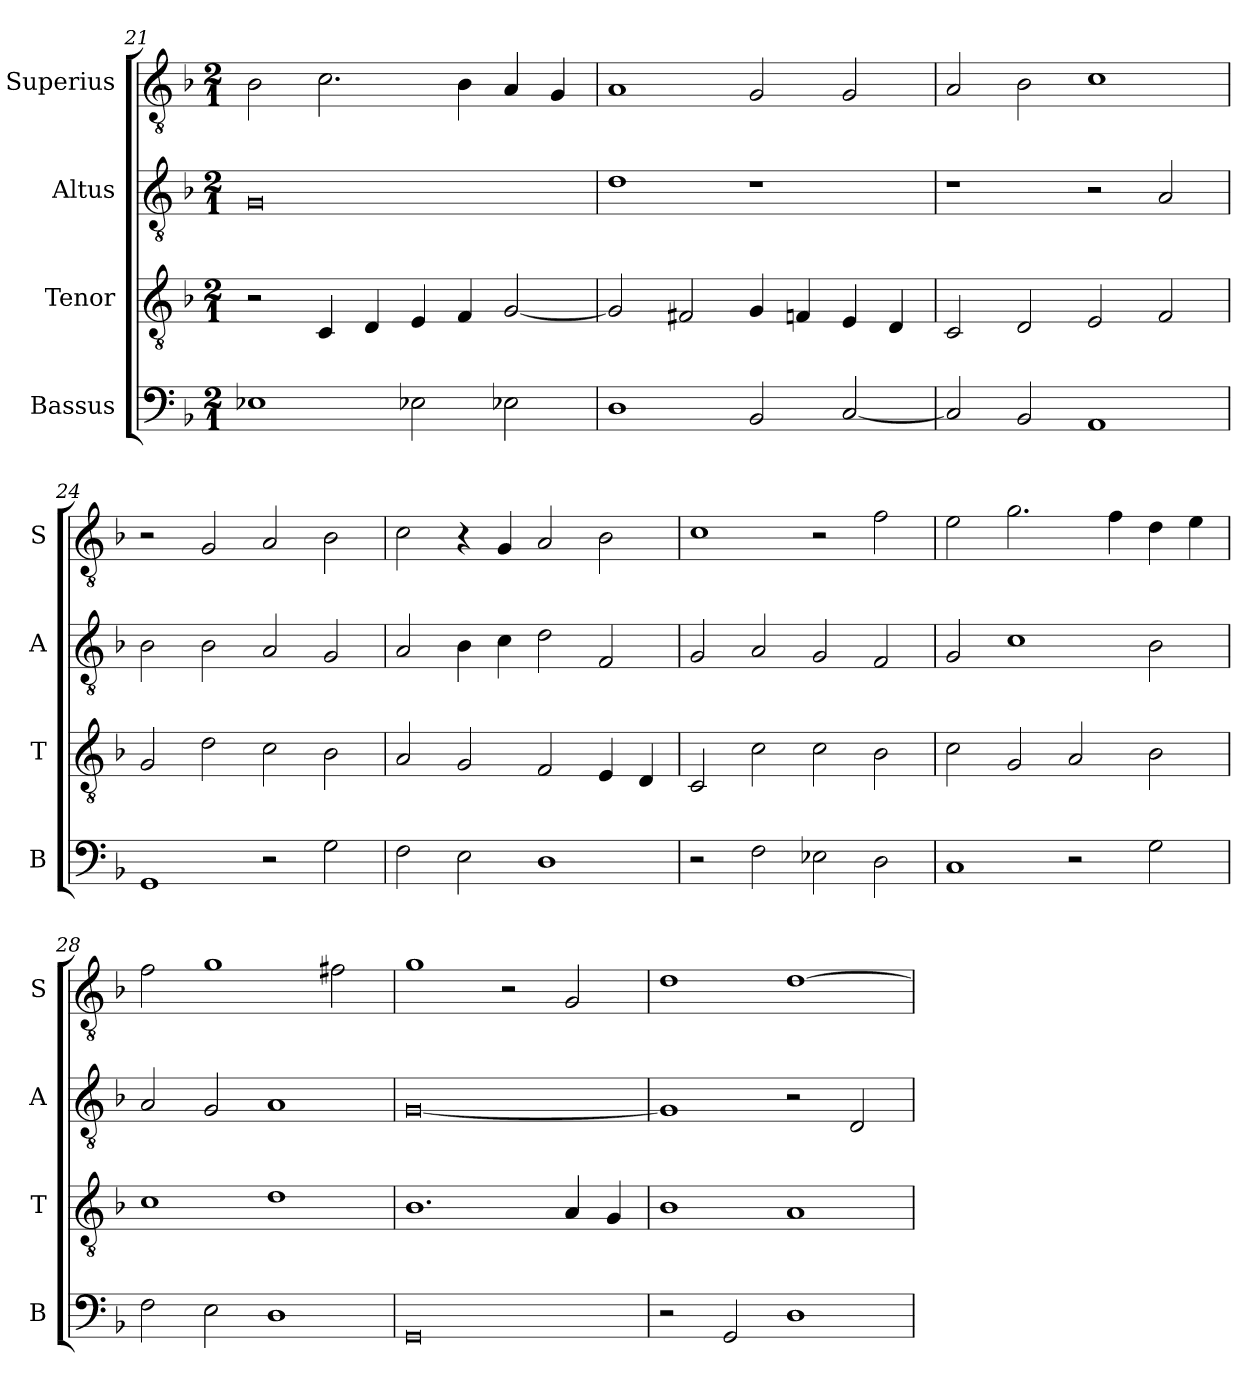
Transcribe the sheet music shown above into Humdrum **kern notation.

**kern	**kern	**kern	**kern
*part4	*part3	*part2	*part1
*staff4	*staff3	*staff2	*staff1
*I"Bassus	*I"Tenor	*I"Altus	*I"Superius
*I'B	*I'T	*I'A	*I'S
*clefF4	*clefGv2	*clefGv2	*clefGv2
*k[b-]	*k[b-]	*k[b-]	*k[b-]
*F:	*F:	*F:	*F:
*M2/1	*M2/1	*M2/1	*M2/1
=21	=21	=21	=21
1E-X	2r	0G	2B-
.	4C	.	2.c
.	4D	.	.
2E-X	4E	.	.
.	4F	.	4B-
2E-X	[2G	.	4A
.	.	.	4G
=22	=22	=22	=22
1D	2G]	1d	1A
.	2F#X	.	.
2BB-	4G	1r	2G
.	4Fn	.	.
[2C	4E	.	2G
.	4D	.	.
=23	=23	=23	=23
2C]	2C	1r	2A
2BB-	2D	.	2B-
1AA	2E	2r	1c
.	2F	2A	.
=24	=24	=24	=24
1GG	2G	2B-	2r
.	2d	2B-	2G
2r	2c	2A	2A
2G	2B-	2G	2B-
=25	=25	=25	=25
2F	2A	2A	2c
2E	2G	4B-	4r
.	.	4c	4G
1D	2F	2d	2A
.	4E	2F	2B-
.	4D	.	.
=26	=26	=26	=26
2r	2C	2G	1c
2F	2c	2A	.
2E-X	2c	2G	2r
2D	2B-	2F	2f
=27	=27	=27	=27
1C	2c	2G	2e
.	2G	1c	2.g
2r	2A	.	.
.	.	.	4f
2G	2B-	2B-	4d
.	.	.	4e
=28	=28	=28	=28
2F	1c	2A	2f
2E	.	2G	1g
1D	1d	1A	.
.	.	.	2f#X
=29	=29	=29	=29
0GG	1.B-	[0G	1g
.	.	.	2r
.	4A	.	2G
.	4G	.	.
=30	=30	=30	=30
2r	1B-	1G]	1d
2GG	.	.	.
1D	1A	2r	[1d
.	.	2D	.
=	=	=	=
*-	*-	*-	*-
